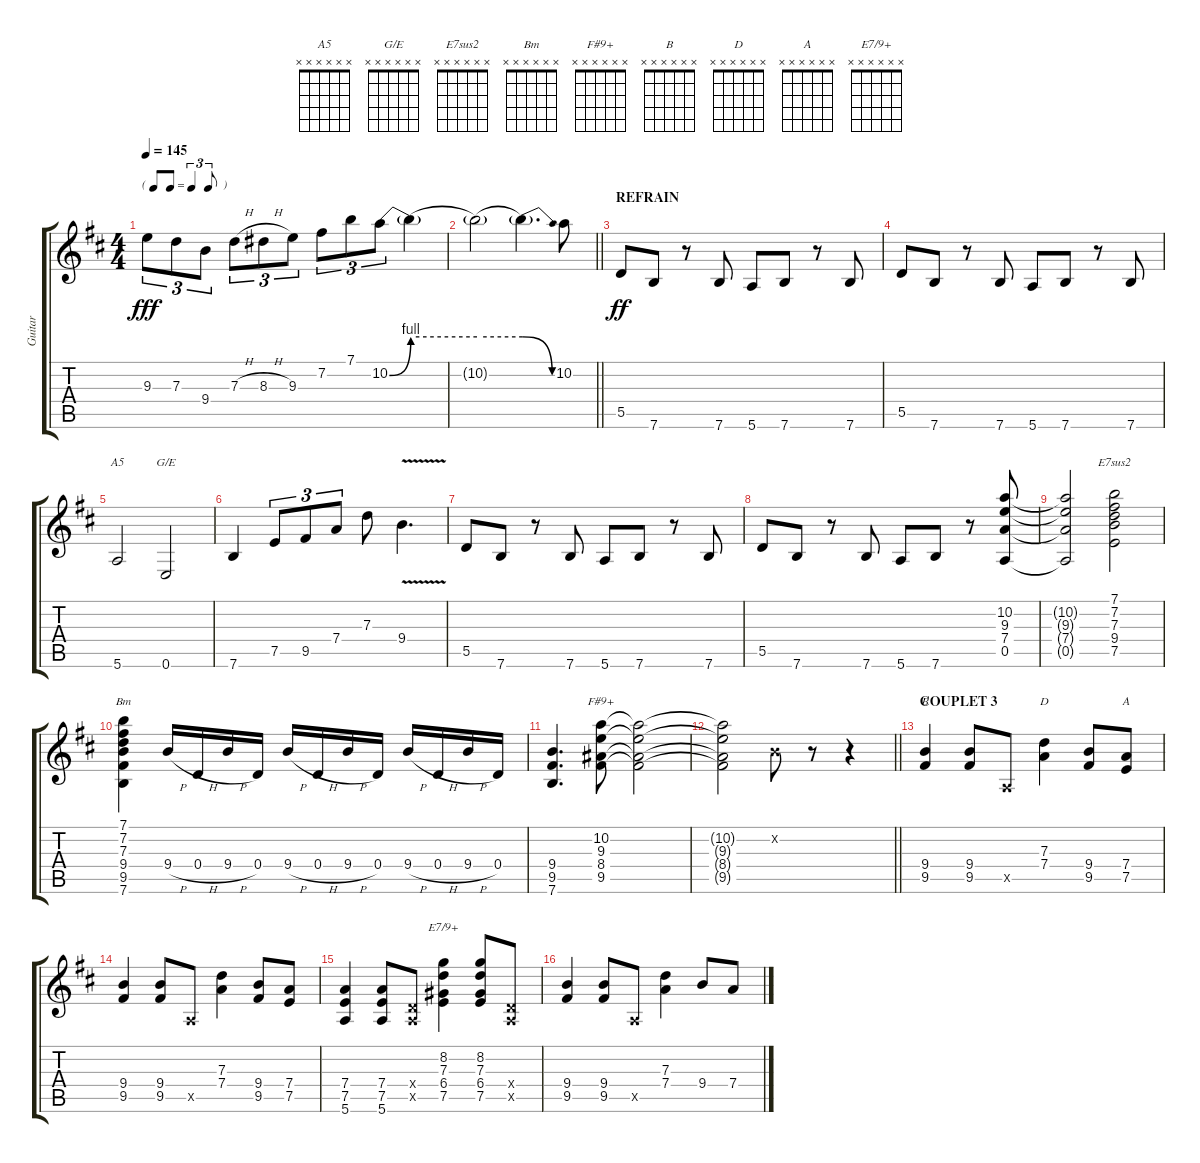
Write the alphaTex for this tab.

\track ("Guitar" "Guitar") {instrument distortionguitar}
\staff {score tabs}
\tuning (E4 B3 G3 D3 A2 E2) {hide}
\chord ("A5" x x x x x x)
\chord ("G/E" x x x x x x)
\chord ("E7sus2" x x x x x x)
\chord ("Bm" x x x x x x)
\chord ("F#9+" x x x x x x)
\chord ("B" x x x x x x)
\chord ("D" x x x x x x)
\chord ("A" x x x x x x)
\chord ("E7/9+" x x x x x x)
\ts (4 4)
\tf triplet8th
\tempo 145
\clef g2
\ks d
9.3.8{tu (3 2) dy fff} 7.3.8{tu (3 2)} 9.4.8{tu (3 2)} 7.3{h}.8{tu (3 2)} 8.3{h}.8{tu (3 2)} 9.3.8{tu (3 2)} 7.2.8{tu (3 2)} 7.1.8{tu (3 2)} 10.2{be (bend 0 0 60 4)}.8{tu (3 2)} 10.2{be (hold 0 4 60 4) t}.4 |
\barLineRight lightlight
10.2{be (hold 0 4 60 4) t}.2 10.2{be (release 0 4 60 0) t}.4{d} 10.2.8 |
\section ("" "REFRAIN")
5.5.8{dy ff instrument overdrivenguitar} 7.6.8 r.8 7.6.8 5.6.8 7.6.8 r.8 7.6.8 |
5.5.8 7.6.8 r.8 7.6.8 5.6.8 7.6.8 r.8 7.6.8 |
5.6.2{ch "A5"} 0.6.2{ch "G/E"} |
7.6.4 7.5.8{tu (3 2)} 9.5.8{tu (3 2)} 7.4.8{tu (3 2)} 7.3.8 9.4{v}.4{d} |
5.5.8 7.6.8 r.8 7.6.8 5.6.8 7.6.8 r.8 7.6.8 |
5.5.8 7.6.8 r.8 7.6.8 5.6.8 7.6.8 r.8 (10.2 9.3 7.4 0.5).8 |
(10.2{t} 9.3{t} 7.4{t} 0.5{t}).2 (7.1 7.2 7.3 9.4 7.5).2{ch "E7sus2"} |
(7.1 7.2 7.3 9.4 9.5 7.6).4{ch "Bm"} 9.4{h}.16 0.4{h}.16 9.4{h}.16 0.4.16 9.4{h}.16 0.4{h}.16 9.4{h}.16 0.4.16 9.4{h}.16 0.4{h}.16 9.4{h}.16 0.4.16 |
(9.4 9.5 7.6).4{d} (10.2 9.3 8.4 9.5).8{ch "F#9+"} (10.2{t} 9.3{t} 8.4{t} 9.5{t}).2 |
\barLineRight lightlight
(10.2{t} 9.3{t} 8.4{t} 9.5{t}).2 0.2{x}.8 r.8 r.4 |
\section ("" "COUPLET 3")
(9.4 9.5).4{ch "B"} (9.4 9.5).8 0.5{x}.8 (7.3 7.4).4{ch "D"} (9.4 9.5).8 (7.4 7.5).8{ch "A"} |
(9.4 9.5).4 (9.4 9.5).8 0.5{x}.8 (7.3 7.4).4 (9.4 9.5).8 (7.4 7.5).8 |
(7.4 7.5 5.6).4 (7.4 7.5 5.6).8 (0.4{x} 0.5{x}).8 (8.2 7.3 6.4 7.5).4{ch "E7/9+"} (8.2 7.3 6.4 7.5).8 (0.4{x} 0.5{x}).8 |
(9.4 9.5).4 (9.4 9.5).8 0.5{x}.8 (7.3 7.4).4 9.4.8 7.4.8
